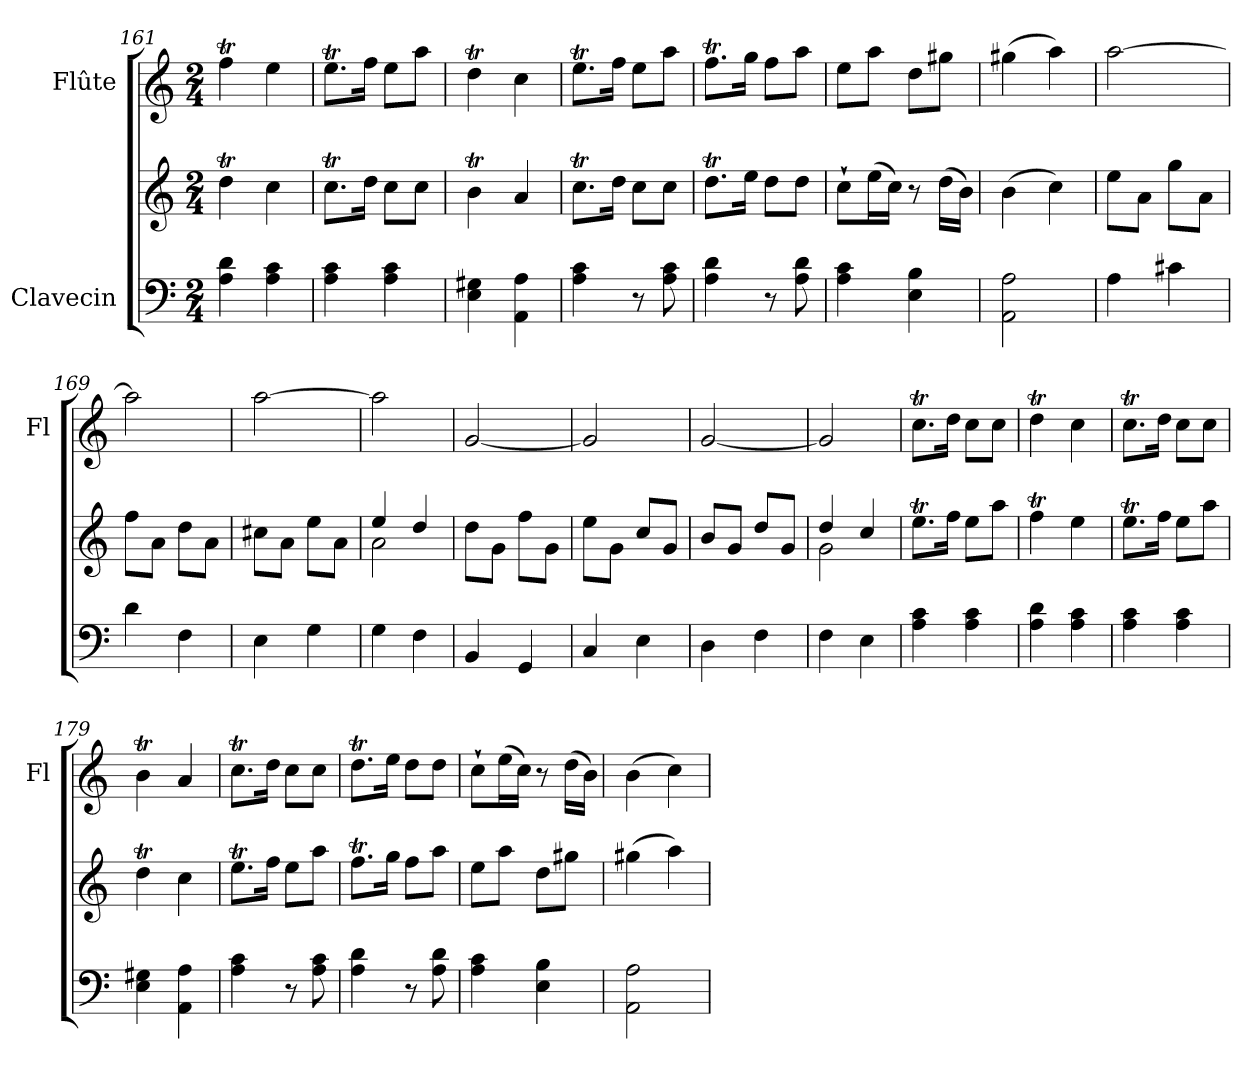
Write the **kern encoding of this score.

**kern	**kern	**kern
*part2	*part2	*part1
*staff3	*staff2	*staff1
*I"Clavecin	*	*I"Flûte
*	*	*I'Fl
*clefF4	*clefG2	*clefG2
*k[]	*k[]	*k[]
*M2/4	*M2/4	*M2/4
=161	=161	=161
4A\ 4d\	4ddT\	4ffT\
4A\ 4c\	4cc\	4ee\
=162	=162	=162
4A\ 4c\	8.ccT\L	8.eet\L
.	16dd\Jk	16ff\Jk
4A\ 4c\	8cc\L	8ee\L
.	8cc\J	8aa\J
=163	=163	=163
4E\ 4G#X\	4bt\	4ddT\
4AA\ 4A\	4a/	4cc\
!!LO:LB:g=z
=164	=164	=164
4A\ 4c\	8.ccT\L	8.eet\L
.	16dd\Jk	16ff\Jk
8r	8cc\L	8ee\L
8A\ 8c\	8cc\J	8aa\J
=165	=165	=165
4A\ 4d\	8.ddT\L	8.ffT\L
.	16ee\Jk	16gg\Jk
8r	8dd\L	8ff\L
8A\ 8d\	8dd\J	8aa\J
=166	=166	=166
4A\ 4c\	8cc`\L	8ee\L
.	(>16ee\L	8aa\J
.	16cc\JJ)	.
4E\ 4B\	8r	8dd\L
.	(>16dd\LL	8gg#X\J
.	16b\JJ)	.
=167	=167	=167
2AA\ 2A\	(>4b\	(>4gg#X\
.	4cc\)	4aa\)
=168	=168	=168
4A\	8ee\L	[2aa\
.	8a\J	.
4c#X\	8gg\L	.
.	8a\J	.
=169	=169	=169
4d\	8ff\L	2aa\]
.	8a\J	.
4F\	8dd\L	.
.	8a\J	.
=170	=170	=170
4E\	8cc#X\L	[2aa\
.	8a\J	.
4G\	8ee\L	.
.	8a\J	.
=171	=171	=171
*	*^	*
4G\	4ee/	2a\	2aa\]
4F\	4dd/	.	.
*	*v	*v	*
=172	=172	=172
4BB/	8dd\L	[2g/
.	8g\J	.
4GG/	8ff\L	.
.	8g\J	.
=173	=173	=173
4C/	8ee\L	2g/]
.	8g\J	.
4E\	8cc/L	.
.	8g/J	.
!!LO:PB:g=z
=174	=174	=174
4D\	8b/L	[2g/
.	8g/J	.
4F\	8dd/L	.
.	8g/J	.
=175	=175	=175
*	*^	*
4F\	4dd/	2g\	2g/]
4E\	4cc/	.	.
*	*v	*v	*
=176	=176	=176
4A\ 4c\	8.eet\L	8.ccT\L
.	16ff\Jk	16dd\Jk
4A\ 4c\	8ee\L	8cc\L
.	8aa\J	8cc\J
=177	=177	=177
4A\ 4d\	4ffT\	4ddT\
4A\ 4c\	4ee\	4cc\
=178	=178	=178
4A\ 4c\	8.eet\L	8.ccT\L
.	16ff\Jk	16dd\Jk
4A\ 4c\	8ee\L	8cc\L
.	8aa\J	8cc\J
=179	=179	=179
4E\ 4G#X\	4ddT\	4bt\
4AA\ 4A\	4cc\	4a/
=180	=180	=180
4A\ 4c\	8.eet\L	8.ccT\L
.	16ff\Jk	16dd\Jk
8r	8ee\L	8cc\L
8A\ 8c\	8aa\J	8cc\J
=181	=181	=181
4A\ 4d\	8.ffT\L	8.ddT\L
.	16gg\Jk	16ee\Jk
8r	8ff\L	8dd\L
8A\ 8d\	8aa\J	8dd\J
=182	=182	=182
4A\ 4c\	8ee\L	8cc`\L
.	8aa\J	(>16ee\L
.	.	16cc\JJ)
4E\ 4B\	8dd\L	8r
.	8gg#X\J	(>16dd\LL
.	.	16b\JJ)
=183	=183	=183
2AA\ 2A\	(>4gg#X\	(>4b\
.	4aa\)	4cc\)
=	=	=
*-	*-	*-
